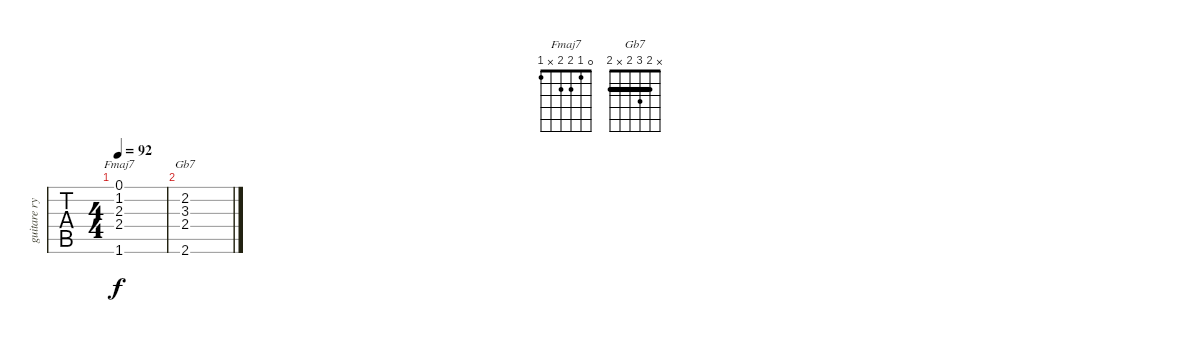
\track ("guitare rythmique" "guitare ry") {instrument acousticguitarnylon}
\staff {tabs}
\tuning (E4 B3 G3 D3 A2 E2) {hide}
\chord ("Fmaj7" 0 1 2 2 x 1)
\chord ("Gb7" x 2 3 2 x 2) {barre 2}
\ts (4 4)
\tempo 92
\clef g2
\ks f
(0.1 1.2 2.3 2.4 1.6).1{ch "Fmaj7" dy f} |
(2.2 3.3 2.4 2.6).1{ch "Gb7"}
